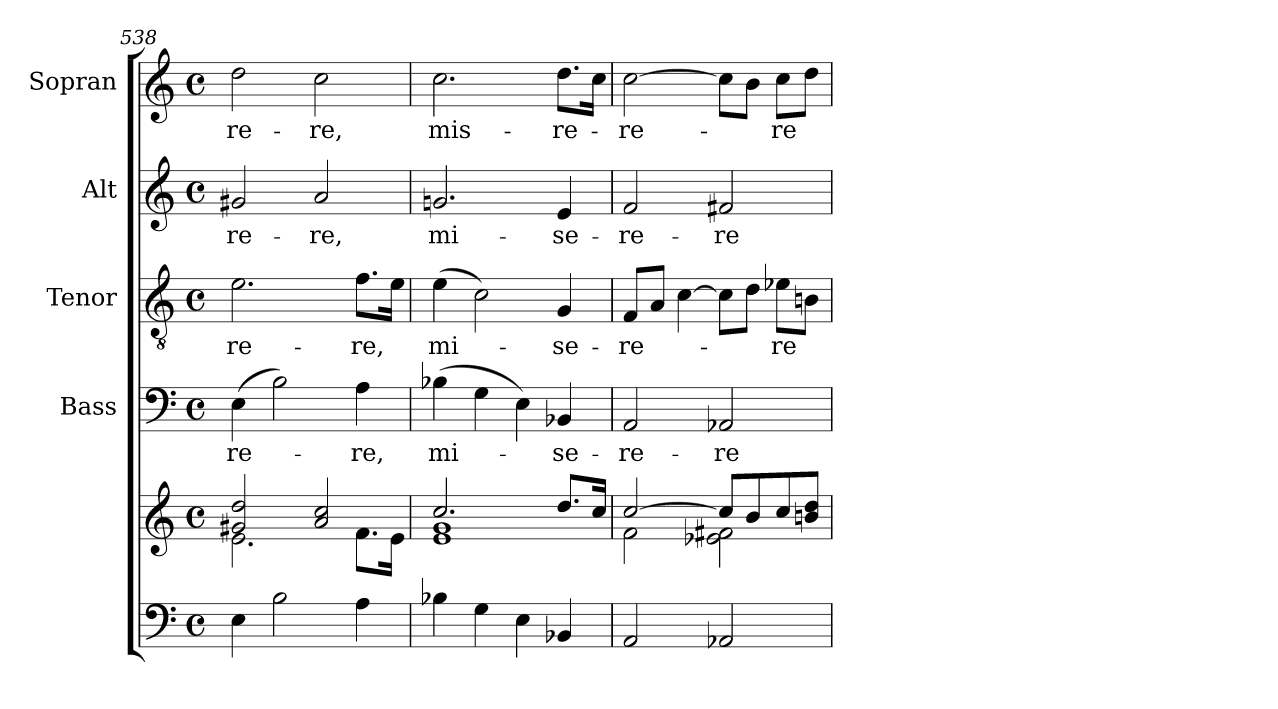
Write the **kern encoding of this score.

**kern	**kern	**kern	**text	**kern	**text	**kern	**text	**kern	**text
*part5	*part5	*part4	*part4	*part3	*part3	*part2	*part2	*part1	*part1
*staff6	*staff5	*staff4	*staff4	*staff3	*staff3	*staff2	*staff2	*staff1	*staff1
*	*	*I"Bass	*	*I"Tenor	*	*I"Alt	*	*I"Sopran	*
*	*	*I'B.	*	*I'T.	*	*I'A.	*	*I'S.	*
!!LO:LB:g=z
*clefF4	*clefG2	*clefF4	*	*clefGv2	*	*clefG2	*	*clefG2	*
*k[]	*k[]	*k[]	*	*k[]	*	*k[]	*	*k[]	*
*C:	*C:	*C:	*	*C:	*	*C:	*	*C:	*
*M4/4	*M4/4	*M4/4	*	*M4/4	*	*M4/4	*	*M4/4	*
*met(c)	*met(c)	*met(c)	*	*met(c)	*	*met(c)	*	*met(c)	*
=538	=538	=538	=538	=538	=538	=538	=538	=538	=538
*	*^	*	*	*	*	*	*	*	*
!	!	!	!	!LO:LY:b	!	!LO:LY:b	!	!LO:LY:b	!	!LO:LY:b
4E\	2g#X/ 2dd/	2.e\	(>4E\	-re-	2.e\	-re-	2g#X/	-re-	2dd\	-re-
2B\	.	.	2B\)	.	.	.	.	.	.	.
!	!	!	!	!	!	!	!	!LO:LY:b	!	!LO:LY:b
.	2a/ 2cc/	.	.	.	.	.	2a/	-re,	2cc\	-re,
!	!	!	!	!LO:LY:b	!	!LO:LY:b	!	!	!	!
4A\	.	8.f\L	4A\	-re,	8.f\L	-re,	.	.	.	.
.	.	16e\Jk	.	.	16e\Jk	.	.	.	.	.
=539	=539	=539	=539	=539	=539	=539	=539	=539	=539	=539
!	!	!	!	!LO:LY:b	!	!LO:LY:b	!	!LO:LY:b	!	!LO:LY:b
4B-X\	2.cc/	1e 1g	(>4B-X\	mi-	(>4e\	mi-	2.gn/	mi-	2.cc\	mis-
4G\	.	.	4G\	.	2c\)	.	.	.	.	.
4E\	.	.	4E\)	.	.	.	.	.	.	.
!	!	!	!	!LO:LY:b	!	!LO:LY:b	!	!LO:LY:b	!	!LO:LY:b
4BB-X/	8.dd/L	.	4BB-X/	-se-	4G/	-se-	4e/	-se-	8.dd\L	-re-
.	16cc/Jk	.	.	.	.	.	.	.	16cc\Jk	.
=540	=540	=540	=540	=540	=540	=540	=540	=540	=540	=540
!	!	!	!	!LO:LY:b	!	!LO:LY:b	!	!LO:LY:b	!	!LO:LY:b
2AA/	[>2cc/	2f\	2AA/	-re-	8F/L	-re-	2f/	-re-	[2cc\	-re-
.	.	.	.	.	8A/J	.	.	.	.	.
.	.	.	.	.	[4c\	.	.	.	.	.
!	!	!	!	!LO:LY:b	!	!	!	!LO:LY:b	!	!
2AA-X/	8cc/L]	2e-X\ 2f#X\	2AA-X/	-re	8c\L]	.	2f#X/	-re	8cc\L]	.
.	8b/	.	.	.	8d\J	.	.	.	8b\J	.
!	!	!	!	!	!	!LO:LY:b	!	!	!	!LO:LY:b
.	8cc/	.	.	.	8e-X\L	-re	.	.	8cc\L	-re
.	8bn/ 8dd/J	.	.	.	8Bn\J	.	.	.	8dd\J	.
*	*v	*v	*	*	*	*	*	*	*	*
=	=	=	=	=	=	=	=	=	=
*-	*-	*-	*-	*-	*-	*-	*-	*-	*-
